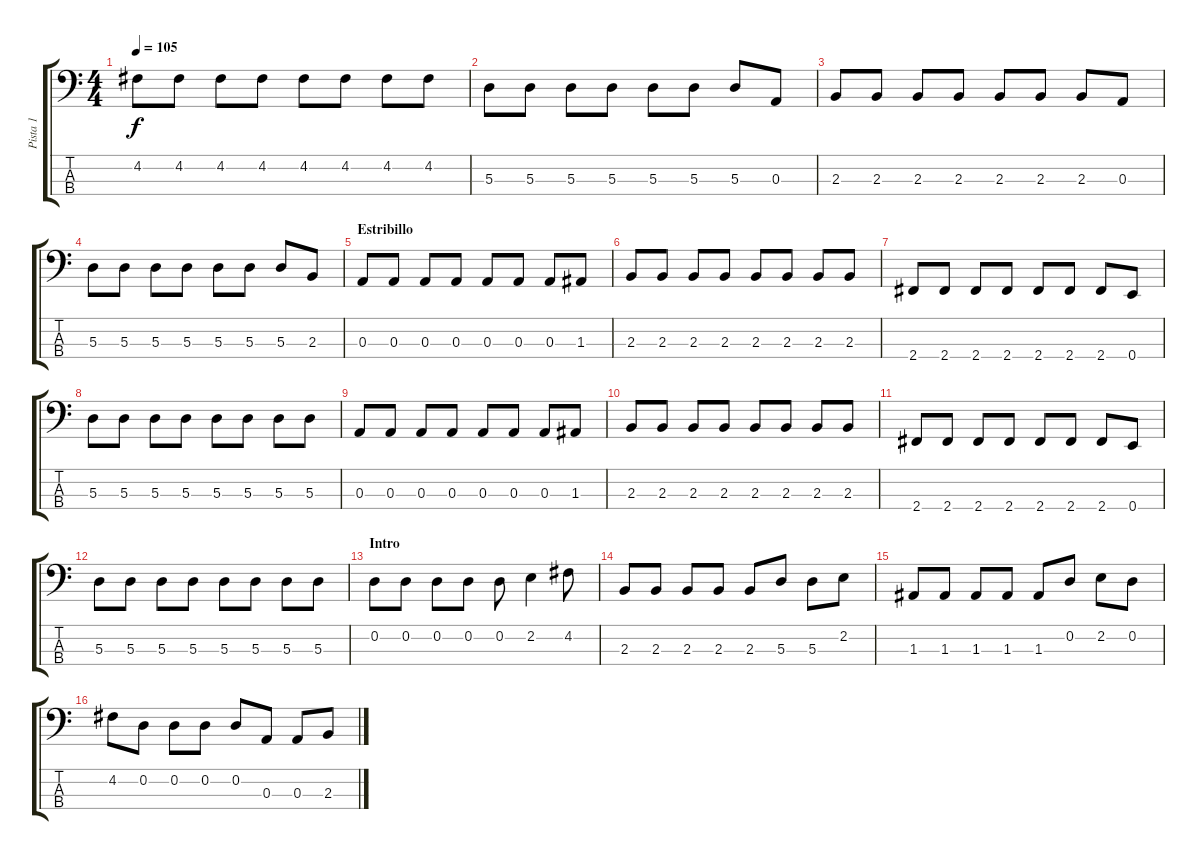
\track ("Pista 1" "Pista 1") {instrument electricbassfinger}
\staff {score tabs}
\tuning (G2 D2 A1 E1) {hide}
\ts (4 4)
\tempo 105
\clef f4
\ks c
4.2.8{dy f} 4.2.8 4.2.8 4.2.8 4.2.8 4.2.8 4.2.8 4.2.8 |
5.3.8 5.3.8 5.3.8 5.3.8 5.3.8 5.3.8 5.3.8 0.3.8 |
2.3.8 2.3.8 2.3.8 2.3.8 2.3.8 2.3.8 2.3.8 0.3.8 |
5.3.8 5.3.8 5.3.8 5.3.8 5.3.8 5.3.8 5.3.8 2.3.8 |
\section ("" "Estribillo")
0.3.8 0.3.8 0.3.8 0.3.8 0.3.8 0.3.8 0.3.8 1.3.8 |
2.3.8 2.3.8 2.3.8 2.3.8 2.3.8 2.3.8 2.3.8 2.3.8 |
2.4.8 2.4.8 2.4.8 2.4.8 2.4.8 2.4.8 2.4.8 0.4.8 |
5.3.8 5.3.8 5.3.8 5.3.8 5.3.8 5.3.8 5.3.8 5.3.8 |
0.3.8 0.3.8 0.3.8 0.3.8 0.3.8 0.3.8 0.3.8 1.3.8 |
2.3.8 2.3.8 2.3.8 2.3.8 2.3.8 2.3.8 2.3.8 2.3.8 |
2.4.8 2.4.8 2.4.8 2.4.8 2.4.8 2.4.8 2.4.8 0.4.8 |
5.3.8 5.3.8 5.3.8 5.3.8 5.3.8 5.3.8 5.3.8 5.3.8 |
\section ("" "Intro")
0.2.8 0.2.8 0.2.8 0.2.8 0.2.8 2.2.4 4.2.8 |
2.3.8 2.3.8 2.3.8 2.3.8 2.3.8 5.3.8 5.3.8 2.2.8 |
1.3.8 1.3.8 1.3.8 1.3.8 1.3.8 0.2.8 2.2.8 0.2.8 |
4.2.8 0.2.8 0.2.8 0.2.8 0.2.8 0.3.8 0.3.8 2.3.8
